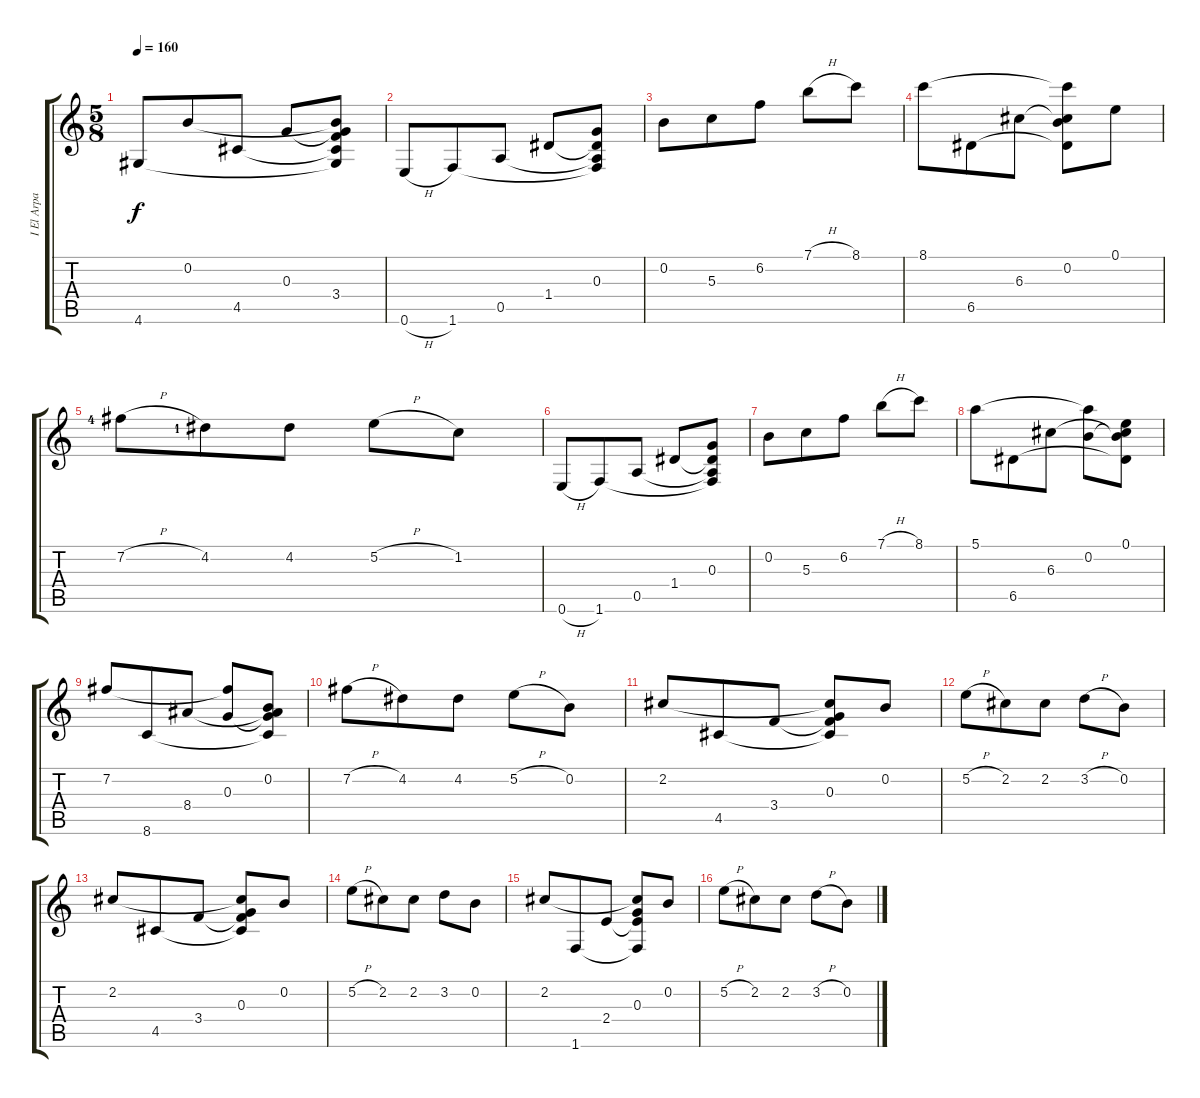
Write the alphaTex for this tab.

\track ("I El Arpa Del Guerrero" "I El Arpa ") {instrument acousticguitarnylon}
\staff {score tabs}
\tuning (E4 B3 G3 D3 A2 E2) {hide}
\ts (5 8)
\tempo 160
\clef g2
\ks c
4.6.8{dy f} 0.2.8 4.5.8 0.3.8 (0.2{t} 0.3{t} 3.4 4.5{t} 4.6{t}).8 |
0.6{h}.8 1.6.8 0.5.8 1.4.8 (0.3 1.4{t} 0.5{t} 1.6{t}).8 |
0.2.8 5.3.8 6.2.8 7.1{h}.8 8.1.8 |
8.1.8 6.5.8 6.3.8 (8.1{t} 0.2 6.3{t} 6.5{t}).8 0.1.8 |
7.2{h lf 5}.8 4.2{lf 2}.8 4.2.8 5.2{h}.8 1.2.8 |
0.6{h}.8 1.6.8 0.5.8 1.4.8 (0.3 1.4{t} 0.5{t} 1.6{t}).8 |
0.2.8 5.3.8 6.2.8 7.1{h}.8 8.1.8 |
5.1.8 6.5.8 6.3.8 (5.1{t} 0.2).8 (0.1 0.2{t} 6.3{t} 6.5{t}).8 |
7.2.8 8.6.8 8.4.8 (7.2{t} 0.3).8 (0.2 0.3{t} 8.4{t} 8.6{t}).8 |
7.2{h}.8 4.2.8 4.2.8 5.2{h}.8 0.2.8 |
2.2.8 4.5.8 3.4.8 (2.2{t} 0.3 3.4{t} 4.5{t}).8 0.2.8 |
5.2{h}.8 2.2.8 2.2.8 3.2{h}.8 0.2.8 |
2.2.8 4.5.8 3.4.8 (2.2{t} 0.3 3.4{t} 4.5{t}).8 0.2.8 |
5.2{h}.8 2.2.8 2.2.8 3.2.8 0.2.8 |
2.2.8 1.6.8 2.4.8 (2.2{t} 0.3 2.4{t} 1.6{t}).8 0.2.8 |
5.2{h}.8 2.2.8 2.2.8 3.2{h}.8 0.2.8
